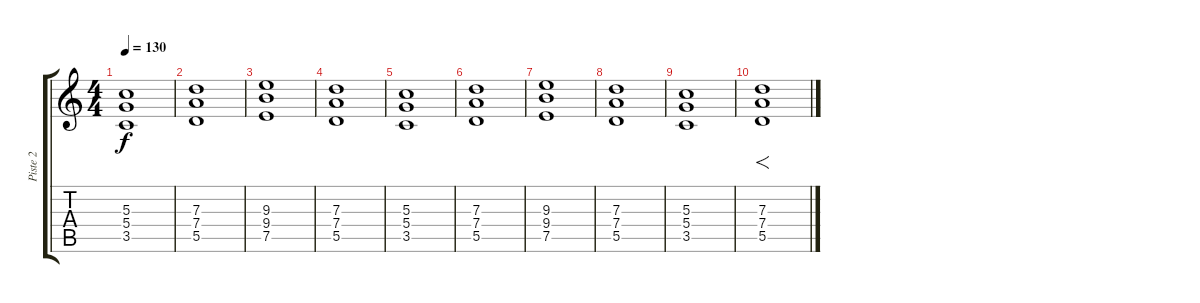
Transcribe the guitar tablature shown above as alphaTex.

\track ("Piste 2" "Piste 2") {instrument overdrivenguitar}
\staff {score tabs}
\tuning (E4 B3 G3 D3 A2 E2) {hide}
\ts (4 4)
\tempo 130
\clef g2
\ks c
(5.3 5.4 3.5).1{dy f} |
(7.3 7.4 5.5).1 |
(9.3 9.4 7.5).1 |
(7.3 7.4 5.5).1 |
(5.3 5.4 3.5).1 |
(7.3 7.4 5.5).1 |
(9.3 9.4 7.5).1 |
(7.3 7.4 5.5).1 |
(5.3 5.4 3.5).1 |
(7.3 7.4 5.5).1{f}
